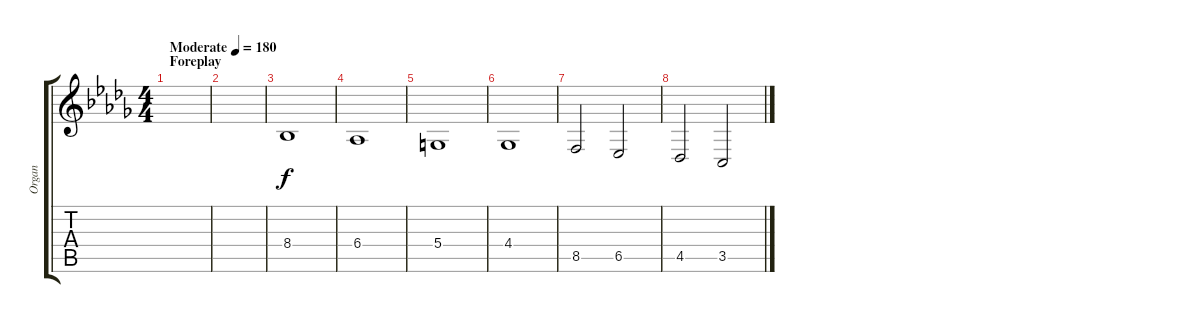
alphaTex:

\track ("Organ" "Organ") {instrument drawbarorgan}
\staff {score tabs}
\tuning (E4 B3 G3 D3 A2 E2) {hide}
\ts (4 4)
\section ("" "Foreplay")
\tempo (180 "Moderate")
\clef g2
\ks db
|
|
8.4.1 |
6.4.1 |
5.4.1 |
4.4.1 |
8.5.2 6.5.2 |
4.5.2 3.5.2
